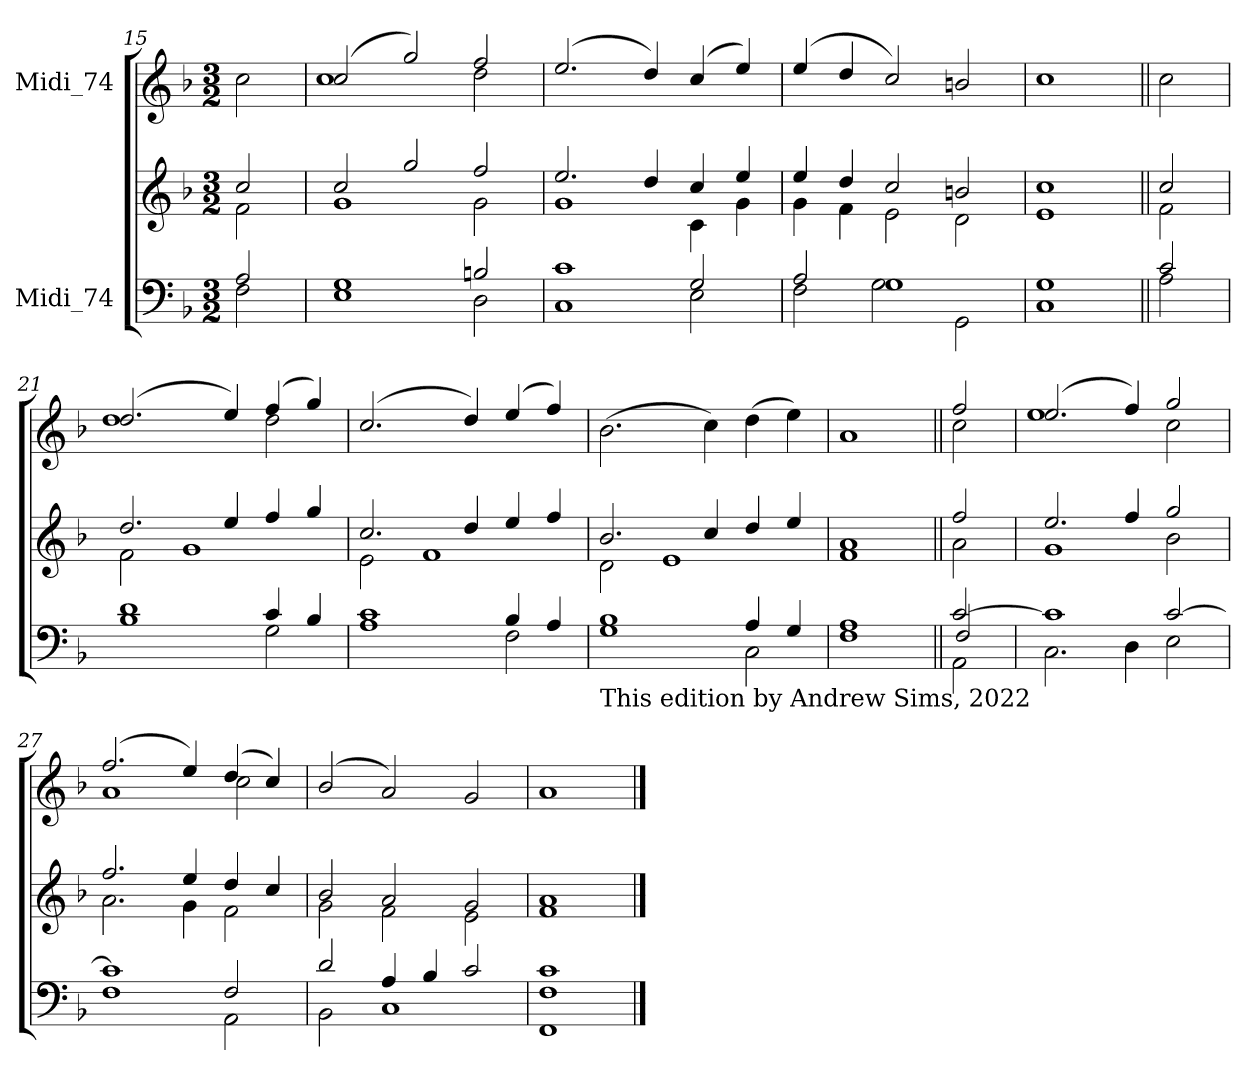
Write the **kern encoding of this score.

**kern	**kern	**kern
*part2	*part2	*part1
*staff3	*staff2	*staff1
*I"Midi_74	*	*I"Midi_74
*clefF4	*clefG2	*clefG2
*k[b-]	*k[b-]	*k[b-]
*F:	*F:	*F:
*M3/2	*M3/2	*M3/2
=15	=15	=15
*^	*^	*^
*	*^	*	*^	*	*
2A/	2ryy	2F\	2cc/	2ryy	2f\	2cc	2ryy
!!LO:LB:g=z	!!
=16	=16	=16	=16	=16	=16	=16	=16
1G/	1.ryy	1E\	2cc/	1.ryy	1g\	(>2cc	1cc\
.	.	.	2gg/	.	.	2gg)	.
2Bn/	.	2D\	2ff/	.	2g\	2ff	2dd\
=17	=17	=17	=17	=17	=17	=17	=17
1c/	1.ryy	1C\	2.ee/	1.ryy	1g\	(>2.ee	1.ryy
.	.	.	4dd/	.	.	4dd)	.
2G/	.	2E\	4cc/	.	4c\	(>4cc	.
.	.	.	4ee/	.	4g\	4ee)	.
=18	=18	=18	=18	=18	=18	=18	=18
2A/	1.ryy	2F\	4ee/	1.ryy	4g\	(>4ee	1.ryy
.	.	.	4dd/	.	4f\	4dd	.
1G/	.	2G\	2cc/	.	2e\	2cc)	.
.	.	2GG\	2bn/	.	2d\	2bn	.
=19	=19	=19	=19	=19	=19	=19	=19
1G/	1ryy	1C\	1cc/	1ryy	1e\	1cc	1ryy
=20||	=20||	=20||	=20||	=20||	=20||	=20||	=20||
2c/	2ryy	2A\	2cc/	2ryy	2f\	2cc	2ryy
=21	=21	=21	=21	=21	=21	=21	=21
1d/	1.ryy	1B-\	2.dd/	1.ryy	2f\	(>2.dd	1dd\
.	.	.	.	.	1g\	.	.
.	.	.	4ee/	.	.	4ee)	.
4c/	.	2G\	4ff/	.	.	(>4ff	2dd\
4B-/	.	.	4gg/	.	.	4gg)	.
=22	=22	=22	=22	=22	=22	=22	=22
1c/	1.ryy	1A\	2.cc/	1.ryy	2e\	(>2.cc	1.ryy
.	.	.	.	.	1f\	.	.
.	.	.	4dd/	.	.	4dd)	.
4B-/	.	2F\	4ee/	.	.	(>4ee	.
4A/	.	.	4ff/	.	.	4ff)	.
!!LO:LB:g=z	!!
=23	=23	=23	=23	=23	=23	=23	=23
!LO:TX:b:t=This edition by Andrew Sims, 2022	!	!	!	!	!	!	!
1B-/	1ryy	1G\	2.b-/	1ryy	2d\	(>2.b-	1ryy
.	.	.	.	.	1e\	.	.
.	.	.	4cc/	.	.	4cc)	.
4A/	4ryy	2C\	4dd/	4ryy	.	(>4dd	4ryy
4G/	4ryy	.	4ee/	4ryy	.	4ee)	4ryy
=24	=24	=24	=24	=24	=24	=24	=24
1A/	1ryy	1F\	1a/	1ryy	1f\	1a	1ryy
=25||	=25||	=25||	=25||	=25||	=25||	=25||	=25||
[2c/	2F/	2AA\	2ff/	2ryy	2a\	2ff	2cc\
=26	=26	=26	=26	=26	=26	=26	=26
1c/]	1.ryy	2.C\	2.ee/	1.ryy	1g\	(>2.ee	1ee\
.	.	4D\	4ff/	.	.	4ff)	.
[2c/	.	2E\	2gg/	.	2b-\	2gg	2cc\
=27	=27	=27	=27	=27	=27	=27	=27
1c/]	1ryy	1F\	2.ff/	1ryy	2.a\	(>2.ff	1a\
.	.	.	4ee/	.	4g\	4ee)	.
2F/	4ryy	2AA\	4dd/	4ryy	2f\	(>4dd	2cc\
.	4ryy	.	4cc/	4ryy	.	4cc)	.
=28	=28	=28	=28	=28	=28	=28	=28
2d/	1.ryy	2BB-\	2b-/	1.ryy	2g\	(<2b-/	1.ryy
4A/	.	1C\	2a/	.	2f\	2a)	.
4B-/	.	.	.	.	.	.	.
2c/	.	.	2g/	.	2e\	2g	.
=29	=29	=29	=29	=29	=29	=29	=29
1F/ 1c/	1ryy	1FF\	1a/	1ryy	1f\	1a	1ryy
*v	*v	*v	*	*	*	*v	*v
*	*v	*v	*v	*
==	==	==
*-	*-	*-
